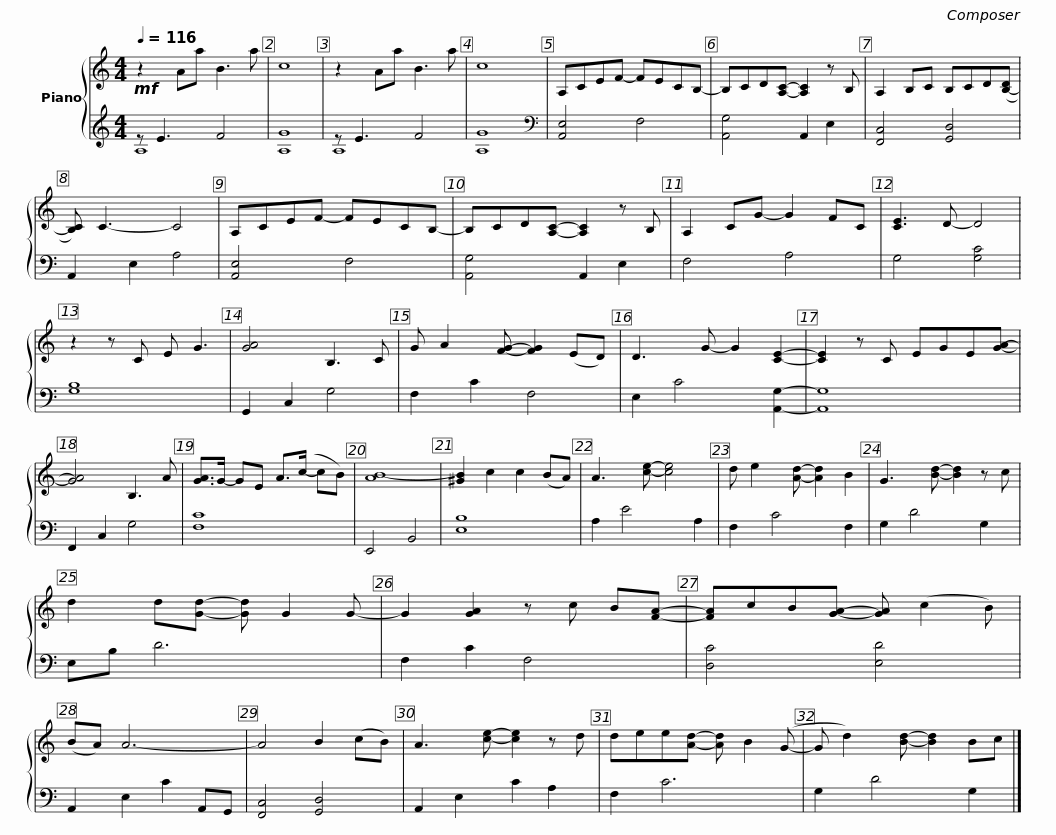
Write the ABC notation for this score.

X:1
%%score { 1 | ( 2 3 ) }
L:1/8
Q:1/4=116
M:4/4
I:linebreak $
K:C
V:1 treble
V:2 treble
V:3 treble
V:1
!mf! z2 Aa B3 a | c8 | z2 Aa B3 a | c8 |$ A,CEF- FECB,- | %5
 B,CD[A,C]- [A,C]2 z B, | A,2 B,C B,CD([B,-D] | [B,C]) C3- C4 |$ A,CEF- FECB,- | B,CD[A,C]- [A,C]2 z B, | %10
 A,2 CG- G2 FC | [CE]3 D- D4 |$ z2 z C E G3 | [GA]4 B,3 C | G A2 [FG]- [FG]2 (ED) | %15
 D3 G- G2 [CE]2- |$ [CE]2 z C EGE[GA]- | [GA]4 B,3 A | [GA]>G- GE A>(c- cB) | [AB-]8 |$ %20
 [^GB]2 c2 c2 (BA) | A3 [ce]- [ce]4 | d e2 [Ad]- [Ad]2 B2 | G3 [Bd]- [Bd]2 z c |$ d2 d[Gd]- [Gd] G2 G- | %25
 G2 [GA]2 z c B[FA]- | [FA]cB[GA]- [GA] (c2 B) | (BA) A6- |$ A4 B2 (cB) | A3 [ce]- [ce]2 z d | %30
 dee[Ad]- [Ad] B2 (G- | G d2) [Bd]- [Bd]2 Bc |] %32
V:2
 z E3 F4 | [A,G]8 | z E3 F4 | [A,G]8 |$[K:bass] [A,,E,]4 F,4 | %5
 [A,,G,]4 A,,2 E,2 | [F,,C,]4 [G,,D,]4 | A,,2 E,2 A,4 |$ [A,,E,]4 F,4 | [A,,G,]4 A,,2 E,2 | %10
 F,4 A,4 | G,4 [G,C]4 |$ [G,B,]8 | G,,2 C,2 G,4 | F,2 C2 F,4 | %15
 E,2 C4 [A,,G,]2- |$ [A,,G,]8 | F,,2 C,2 G,4 | [F,C]8 | E,,4 B,,4 |$ %20
 [E,B,]8 | A,2 E4 A,2 | F,2 C4 F,2 | G,2 D4 G,2 |$ E,B, D6 | %25
 F,2 C2 F,4 | [D,C]4 [E,D]4 | A,,2 E,2 C2 A,,G,, |$ [F,,C,]4 [G,,D,]4 | A,,2 E,2 C2 A,2 | %30
 F,2 C6 | G,2 D4 G,2 |] %32
V:3
 A,8- | x8 | A,8- | x8 |$[K:bass] x8 | %5
 x8 | x8 | x8 |$ x8 | x8 | %10
 x8 | x8 |$ x8 | x8 | x8 | %15
 x8 |$ x8 | x8 | x8 | x8 |$ %20
 x8 | x8 | x8 | x8 |$ x8 | %25
 x8 | x8 | x8 |$ x8 | x8 | %30
 x8 | x8 |] %32
